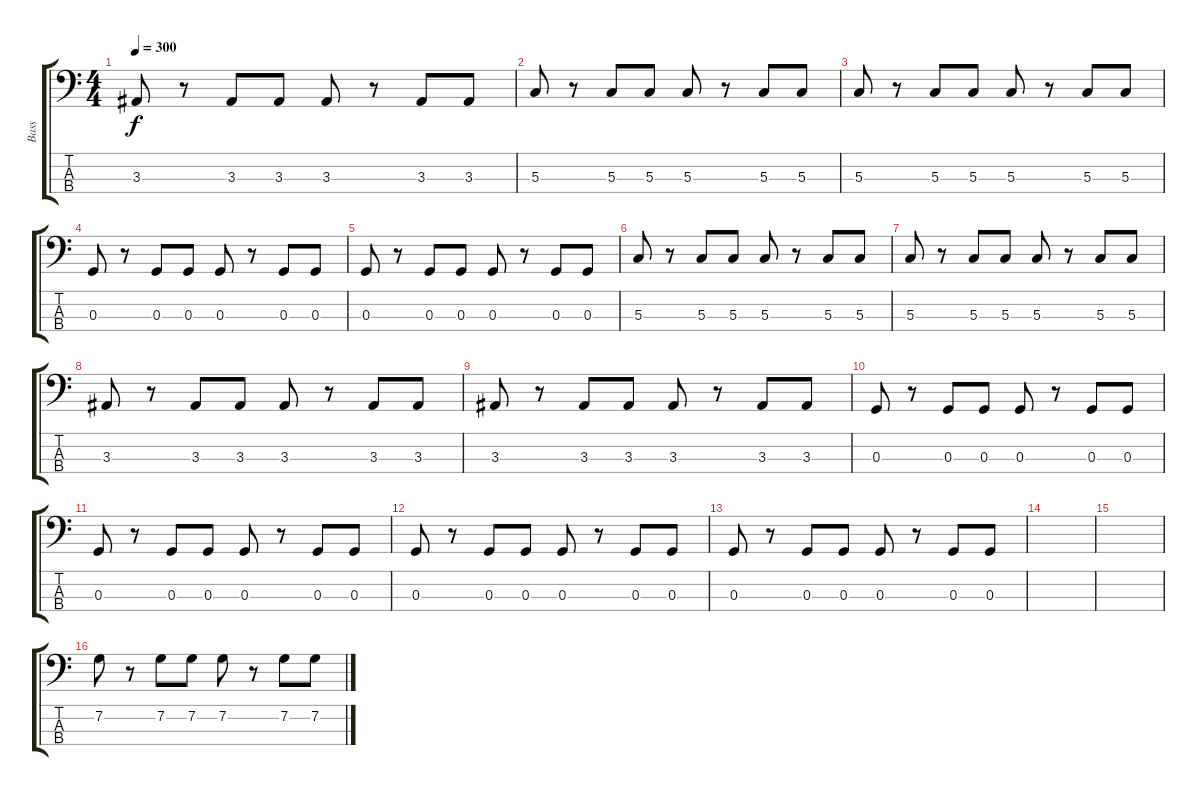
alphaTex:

\track ("Bass" "Bass") {instrument electricbasspick}
\staff {score tabs}
\tuning (F2 C2 G1 D1) {hide}
\ts (4 4)
\tempo 300
\clef f4
\ks c
3.3.8{dy f} r.8 3.3.8 3.3.8 3.3.8 r.8 3.3.8 3.3.8 |
5.3.8 r.8 5.3.8 5.3.8 5.3.8 r.8 5.3.8 5.3.8 |
5.3.8 r.8 5.3.8 5.3.8 5.3.8 r.8 5.3.8 5.3.8 |
0.3.8 r.8 0.3.8 0.3.8 0.3.8 r.8 0.3.8 0.3.8 |
0.3.8 r.8 0.3.8 0.3.8 0.3.8 r.8 0.3.8 0.3.8 |
5.3.8 r.8 5.3.8 5.3.8 5.3.8 r.8 5.3.8 5.3.8 |
5.3.8 r.8 5.3.8 5.3.8 5.3.8 r.8 5.3.8 5.3.8 |
3.3.8 r.8 3.3.8 3.3.8 3.3.8 r.8 3.3.8 3.3.8 |
3.3.8 r.8 3.3.8 3.3.8 3.3.8 r.8 3.3.8 3.3.8 |
0.3.8 r.8 0.3.8 0.3.8 0.3.8 r.8 0.3.8 0.3.8 |
0.3.8 r.8 0.3.8 0.3.8 0.3.8 r.8 0.3.8 0.3.8 |
0.3.8 r.8 0.3.8 0.3.8 0.3.8 r.8 0.3.8 0.3.8 |
0.3.8 r.8 0.3.8 0.3.8 0.3.8 r.8 0.3.8 0.3.8 |
|
|
7.2.8 r.8 7.2.8 7.2.8 7.2.8 r.8 7.2.8 7.2.8
